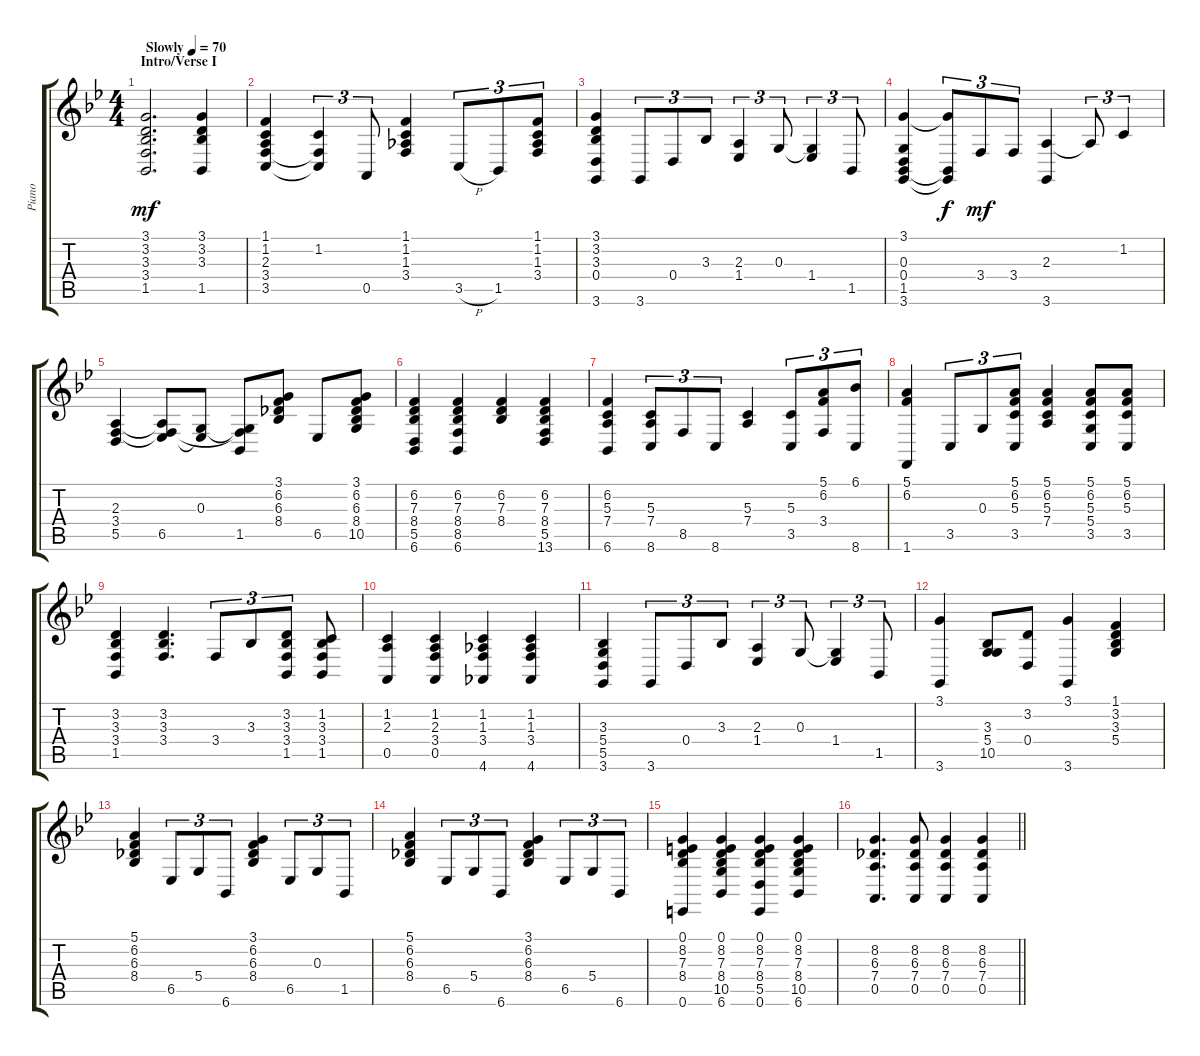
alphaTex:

\track ("Piano" "Piano") {instrument brightacousticpiano}
\staff {score tabs}
\tuning (E4 B3 G3 D3 A2 E2) {hide}
\ts (4 4)
\section ("" "Intro/Verse I")
\tempo (70 "Slowly")
\clef g2
\ks bb
(3.1 3.2 3.3 3.4 1.5).2{d dy mf instrument brightacousticpiano} (3.1 3.2 3.3 1.5).4 |
(1.1 1.2 2.3 3.4 3.5).4 (1.2 3.4{t} 3.5{t}).4{tu (3 2)} 0.5.8{tu (3 2)} (1.1 1.2 1.3 3.4).4 3.5{h}.8{tu (3 2)} 1.5.8{tu (3 2)} (1.1 1.2 1.3 3.4).8{tu (3 2)} |
(3.1 3.2 3.3 0.4 3.6).4 3.6.8{tu (3 2)} 0.4.8{tu (3 2)} 3.3.8{tu (3 2)} (2.3 1.4).4{tu (3 2)} 0.3.8{tu (3 2)} (0.3{t} 1.4).4{tu (3 2)} 1.5.8{tu (3 2)} |
(3.1 0.3 0.4 1.5 3.6).4 (3.1{t} 1.5{t} 3.6{t}).8{tu (3 2) dy f} 3.4.8{tu (3 2) dy mf} 3.4.8{tu (3 2)} (2.3 3.6).4 2.3{t}.8{tu (3 2)} 1.2.4{tu (3 2)} |
(2.3 3.4 5.5).4 (2.3{t} 3.4{t} 6.5).8 (0.3 6.5{t}).8 (0.3{t} 3.4{t} 1.5).8 (3.1 6.2 6.3 8.4).8 6.5.8 (3.1 6.2 6.3 8.4 10.5).8 |
(6.2 7.3 8.4 5.5 6.6).4 (6.2 7.3 8.4 8.5 6.6).4 (6.2 7.3 8.4).4 (6.2 7.3 8.4 5.5 13.6).4 |
(6.2 5.3 7.4 6.6).4 (5.3 7.4 8.6).8{tu (3 2)} 8.5.8{tu (3 2)} 8.6.8{tu (3 2)} (5.3 7.4).4 (5.3 3.5).8{tu (3 2)} (5.1 6.2 3.4).8{tu (3 2)} (6.1 8.6).8{tu (3 2)} |
(5.1 6.2 1.6).4 3.5.8{tu (3 2)} 0.3.8{tu (3 2)} (5.1 6.2 5.3 3.5).8{tu (3 2)} (5.1 6.2 5.3 7.4).4 (5.1 6.2 5.3 5.4 3.5).8 (5.1 6.2 5.3 3.5).8 |
(3.2 3.3 3.4 1.5).4 (3.2 3.3 3.4).4{d} 3.4.8{tu (3 2)} 3.3.8{tu (3 2)} (3.2 3.3 3.4 1.5).8{tu (3 2)} (1.2 3.3 3.4 1.5).8 |
(1.2 2.3 0.5).4 (1.2 2.3 3.4 0.5).4 (1.2 1.3 3.4 4.6).4 (1.2 1.3 3.4 4.6).4 |
(3.3 5.4 5.5 3.6).4 3.6.8{tu (3 2)} 0.4.8{tu (3 2)} 3.3.8{tu (3 2)} (2.3 1.4).4{tu (3 2)} 0.3.8{tu (3 2)} (0.3{t} 1.4).4{tu (3 2)} 1.5.8{tu (3 2)} |
(3.1 3.6).4 (3.3 5.4 10.5).8 (3.2 0.4).8 (3.1 3.6).4 (1.1 3.2 3.3 5.4).4 |
(5.1 6.2 6.3 8.4).4 6.5.8{tu (3 2)} 5.4.8{tu (3 2)} 6.6.8{tu (3 2)} (3.1 6.2 6.3 8.4).4 6.5.8{tu (3 2)} 0.3.8{tu (3 2)} 1.5.8{tu (3 2)} |
(5.1 6.2 6.3 8.4).4 6.5.8{tu (3 2)} 5.4.8{tu (3 2)} 6.6.8{tu (3 2)} (3.1 6.2 6.3 8.4).4 6.5.8{tu (3 2)} 5.4.8{tu (3 2)} 6.6.8{tu (3 2)} |
(0.1 8.2 7.3 8.4 0.6).4 (0.1 8.2 7.3 8.4 10.5 6.6).4 (0.1 8.2 7.3 8.4 5.5 0.6).4 (0.1 8.2 7.3 8.4 10.5 6.6).4 |
\barLineRight lightlight
(8.2 6.3 7.4 0.5).4{d} (8.2 6.3 7.4 0.5).8 (8.2 6.3 7.4 0.5).4 (8.2 6.3 7.4 0.5).4
